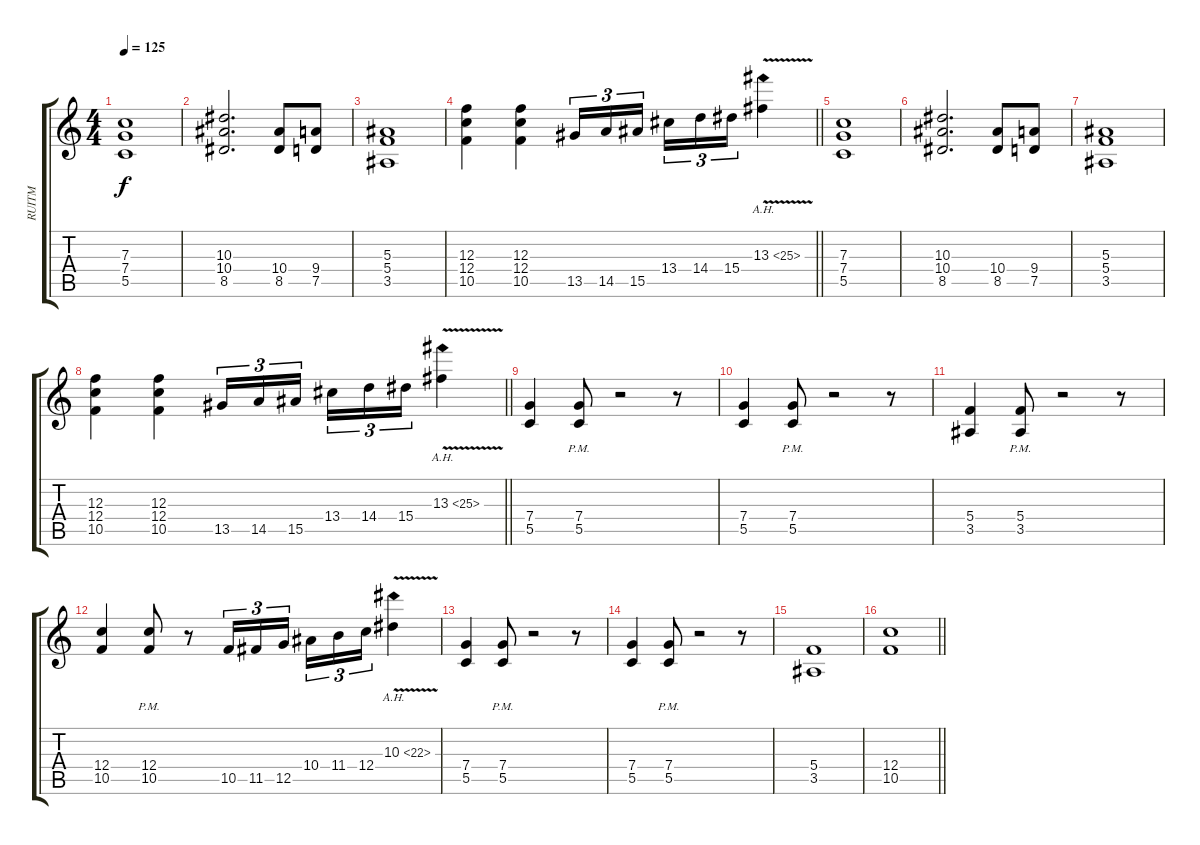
\track ("RUITM" "RUITM") {instrument distortionguitar}
\staff {score tabs}
\tuning (D4 A3 F3 C3 G2 D2) {hide}
\ts (4 4)
\tempo 125
\clef g2
\ks c
(7.3 7.4 5.5).1{dy f} |
(10.3 10.4 8.5).2{d} (10.4 8.5).8 (9.4 7.5).8 |
(5.3 5.4 3.5).1 |
\barLineRight lightlight
(12.3 12.4 10.5).4 (12.3 12.4 10.5).4 13.5.16{tu (3 2)} 14.5.16{tu (3 2)} 15.5.16{tu (3 2) beam splitsecondary} 13.4.16{tu (3 2)} 14.4.16{tu (3 2)} 15.4.16{tu (3 2)} 13.3{ah 12 v}.4 |
(7.3 7.4 5.5).1 |
(10.3 10.4 8.5).2{d} (10.4 8.5).8 (9.4 7.5).8 |
(5.3 5.4 3.5).1 |
\barLineRight lightlight
(12.3 12.4 10.5).4 (12.3 12.4 10.5).4 13.5.16{tu (3 2)} 14.5.16{tu (3 2)} 15.5.16{tu (3 2) beam splitsecondary} 13.4.16{tu (3 2)} 14.4.16{tu (3 2)} 15.4.16{tu (3 2)} 13.3{ah 12 v}.4 |
(7.4 5.5).4 (7.4{pm} 5.5{pm}).8 r.2 r.8 |
(7.4 5.5).4 (7.4{pm} 5.5{pm}).8 r.2 r.8 |
(5.4 3.5).4 (5.4{pm} 3.5{pm}).8 r.2 r.8 |
(12.4 10.5).4 (12.4{pm} 10.5{pm}).8 r.8 10.5.16{tu (3 2)} 11.5.16{tu (3 2)} 12.5.16{tu (3 2) beam splitsecondary} 10.4.16{tu (3 2)} 11.4.16{tu (3 2)} 12.4.16{tu (3 2)} 10.3{ah 12 v}.4 |
(7.4 5.5).4 (7.4{pm} 5.5{pm}).8 r.2 r.8 |
(7.4 5.5).4 (7.4{pm} 5.5{pm}).8 r.2 r.8 |
(5.4 3.5).1 |
\barLineRight lightlight
(12.4 10.5).1
